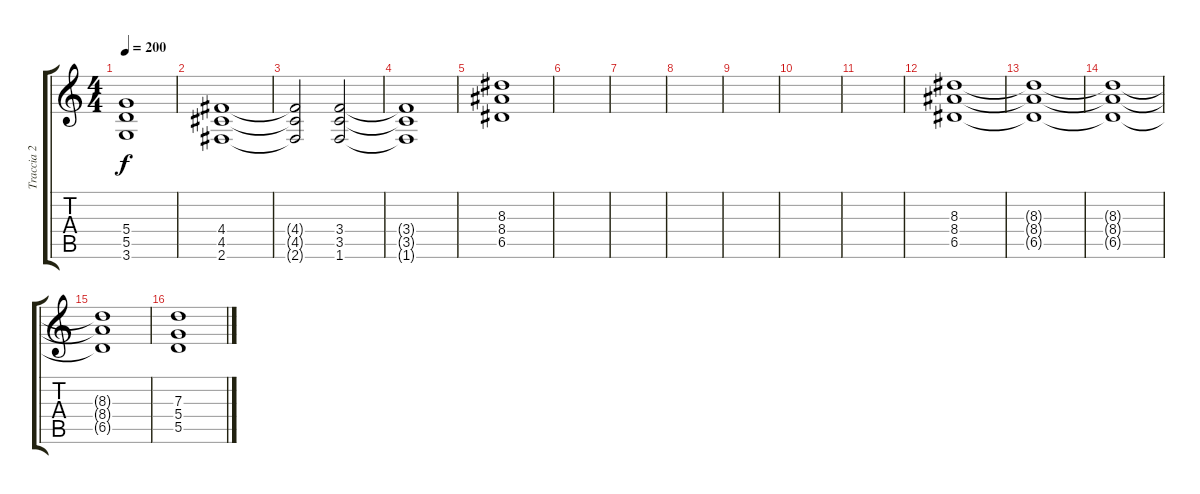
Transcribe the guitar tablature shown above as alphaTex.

\track ("Traccia 2" "Traccia 2") {instrument distortionguitar}
\staff {score tabs}
\tuning (E4 B3 G3 D3 A2 E2) {hide}
\ts (4 4)
\tempo 200
\clef g2
\ks c
(5.4{t} 5.5{t} 3.6{t}).1{dy f} |
(4.4 4.5 2.6).1 |
(4.4{t} 4.5{t} 2.6{t}).2 (3.4 3.5 1.6).2 |
(3.4{t} 3.5{t} 1.6{t}).1 |
(8.3 8.4 6.5).1 |
|
|
|
|
|
|
(8.3 8.4 6.5).1 |
(8.3{t} 8.4{t} 6.5{t}).1 |
(8.3{t} 8.4{t} 6.5{t}).1 |
(8.3{t} 8.4{t} 6.5{t}).1 |
(7.3 5.4 5.5).1
